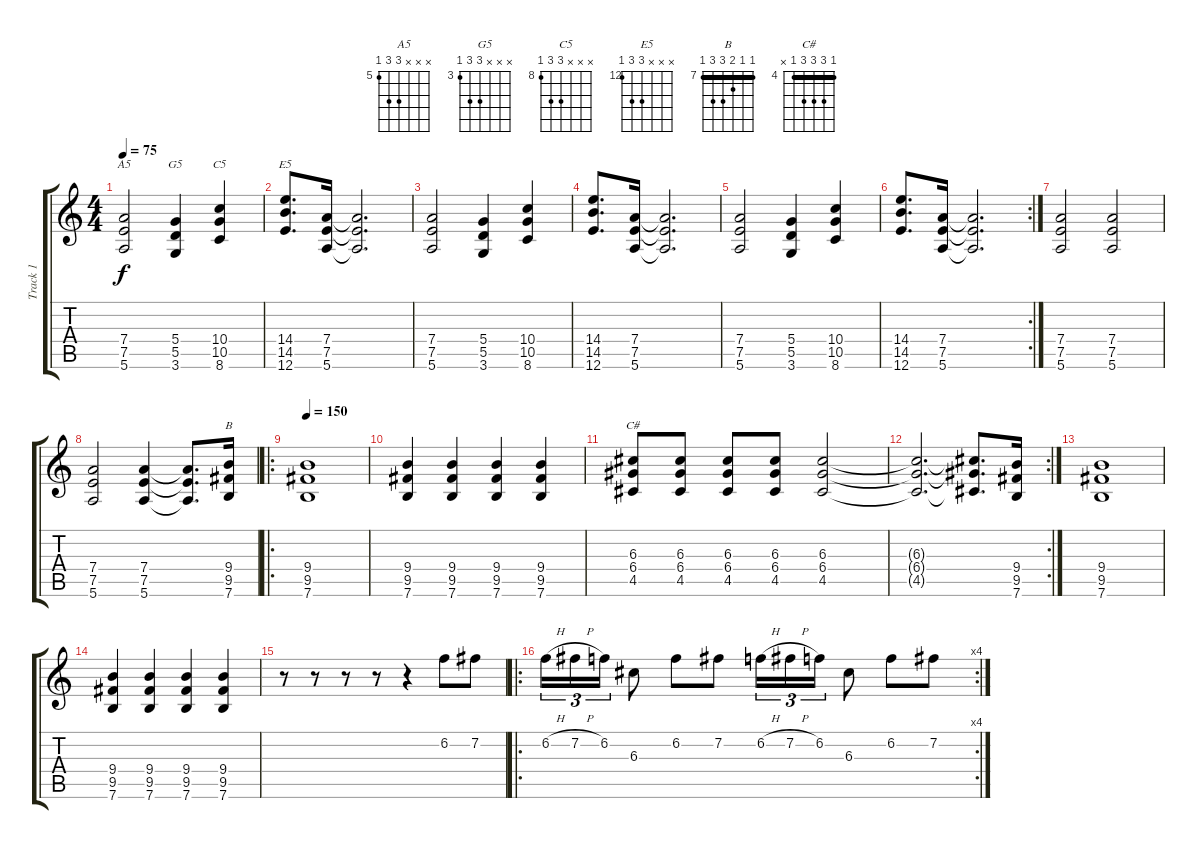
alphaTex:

\track ("Track 1" "Track 1") {instrument overdrivenguitar}
\staff {score tabs}
\tuning (E4 B3 G3 D3 A2 E2) {hide}
\chord ("A5" x x x 7 7 5) {firstfret 5}
\chord ("G5" x x x 5 5 3) {firstfret 3}
\chord ("C5" x x x 10 10 8) {firstfret 8}
\chord ("E5" x x x 14 14 12) {firstfret 12}
\chord ("B" 7 7 8 9 9 7) {firstfret 7 barre 7}
\chord ("C#" 4 6 6 6 4 x) {firstfret 4 barre 4}
\ts (4 4)
\tempo 75
\clef g2
\ks c
(7.4 7.5 5.6).2{ch "A5" dy f} (5.4 5.5 3.6).4{ch "G5"} (10.4 10.5 8.6).4{ch "C5"} |
(14.4 14.5 12.6).8{d ch "E5"} (7.4 7.5 5.6).16 (7.4{t} 7.5{t} 5.6{t}).2{d} |
(7.4 7.5 5.6).2 (5.4 5.5 3.6).4 (10.4 10.5 8.6).4 |
(14.4 14.5 12.6).8{d} (7.4 7.5 5.6).16 (7.4{t} 7.5{t} 5.6{t}).2{d} |
(7.4 7.5 5.6).2 (5.4 5.5 3.6).4 (10.4 10.5 8.6).4 |
\rc 2
(14.4 14.5 12.6).8{d} (7.4 7.5 5.6).16 (7.4{t} 7.5{t} 5.6{t}).2{d} |
(7.4 7.5 5.6).2 (7.4 7.5 5.6).2 |
(7.4 7.5 5.6).2 (7.4 7.5 5.6).4 (7.4{t} 7.5{t} 5.6{t}).8{d} (9.4 9.5 7.6).16{ch "B"} |
\ro
\tempo 150
(9.4 9.5 7.6).1 |
(9.4 9.5 7.6).4 (9.4 9.5 7.6).4 (9.4 9.5 7.6).4 (9.4 9.5 7.6).4 |
(6.3 6.4 4.5).8{ch "C#"} (6.3 6.4 4.5).8 (6.3 6.4 4.5).8 (6.3 6.4 4.5).8 (6.3 6.4 4.5).2 |
\rc 2
(6.3{t} 6.4{t} 4.5{t}).2{d} (6.3{t} 6.4{t} 4.5{t}).8{d} (9.4 9.5 7.6).16 |
(9.4 9.5 7.6).1 |
(9.4 9.5 7.6).4 (9.4 9.5 7.6).4 (9.4 9.5 7.6).4 (9.4 9.5 7.6).4 |
r.8 r.8 r.8 r.8 r.4 6.2.8 7.2.8 |
\ro
\rc 4
6.2{h}.16{tu (3 2)} 7.2{h}.16{tu (3 2)} 6.2.16{tu (3 2)} 6.3.8 6.2.8 7.2.8 6.2{h}.16{tu (3 2)} 7.2{h}.16{tu (3 2)} 6.2.16{tu (3 2)} 6.3.8 6.2.8 7.2.8
